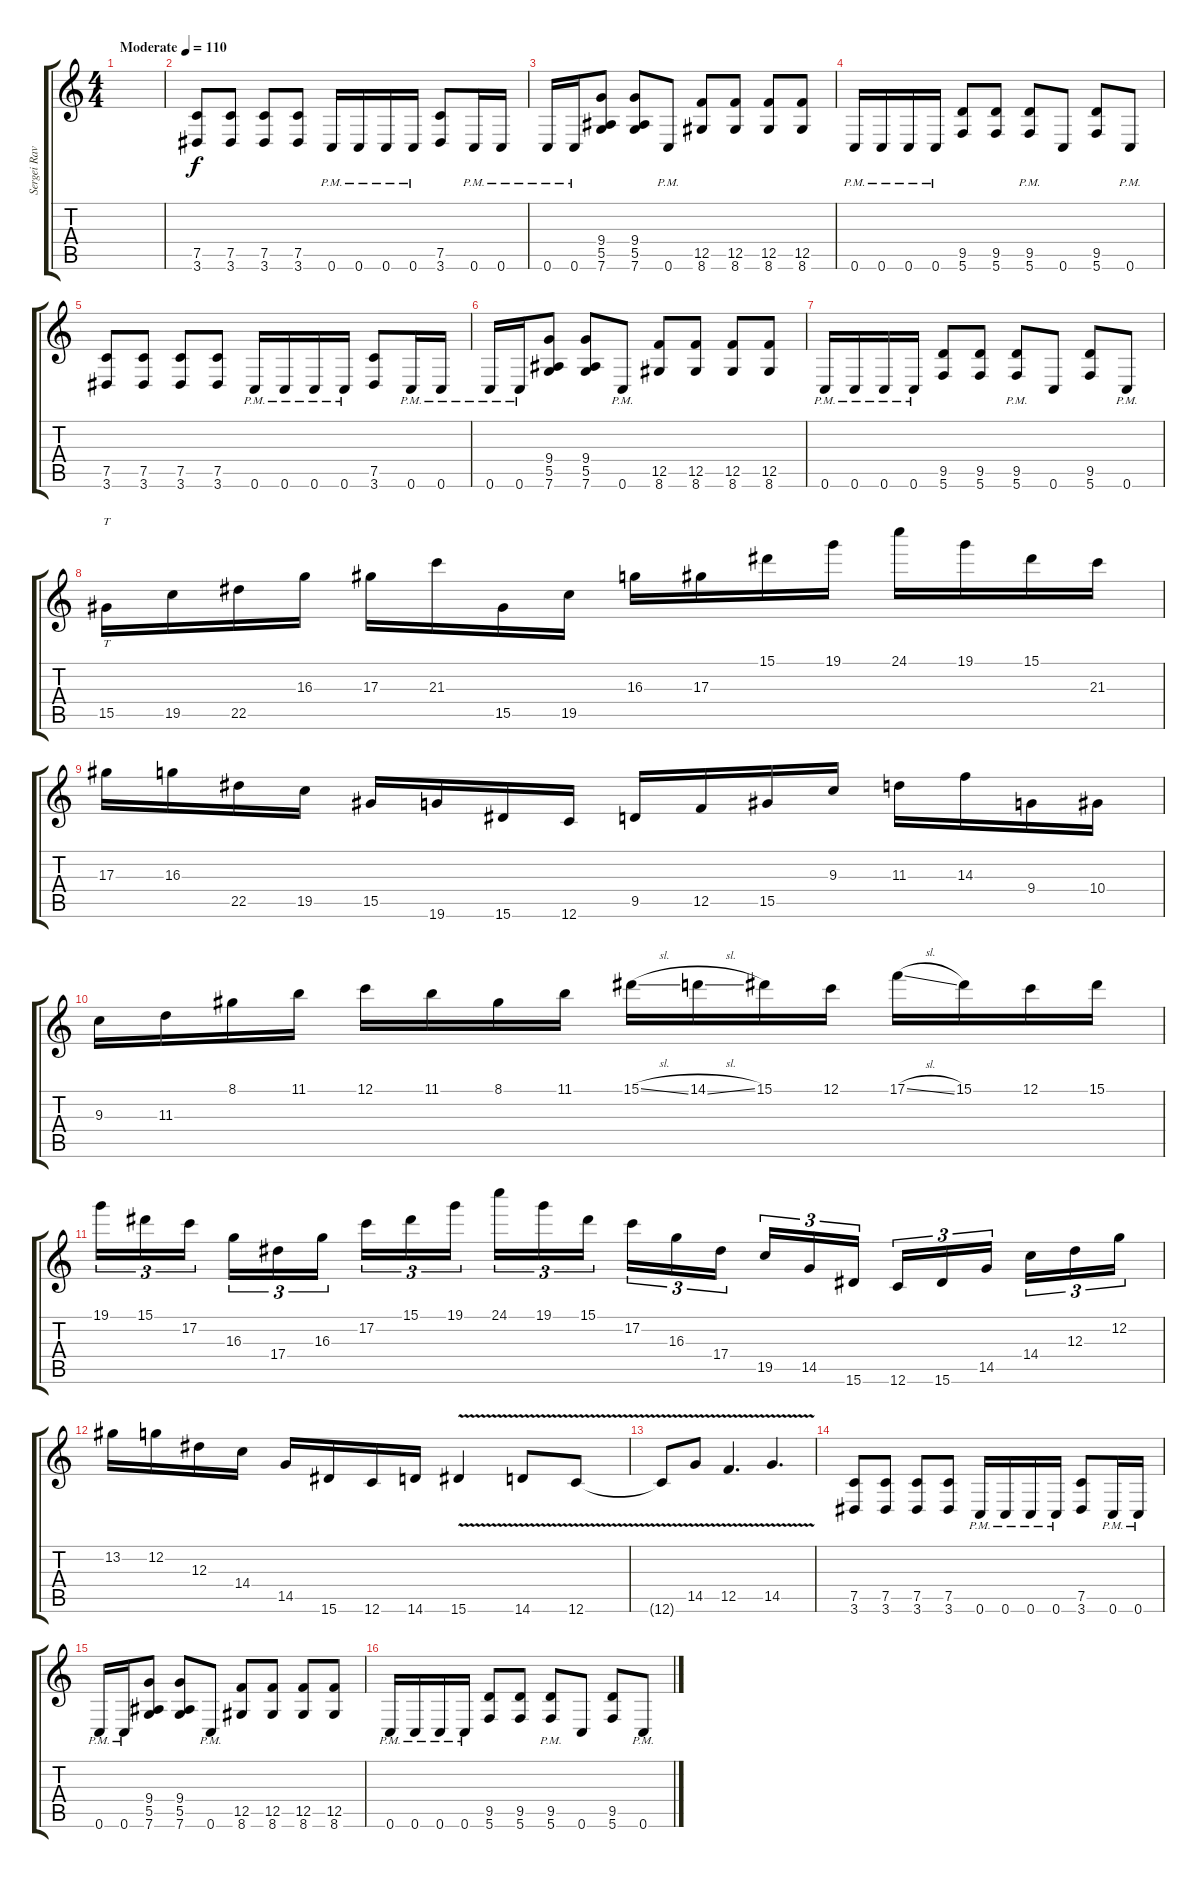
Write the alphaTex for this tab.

\track ("Sergei Ravinskiy" "Sergei Rav") {instrument distortionguitar}
\staff {score tabs}
\tuning (C4 G3 Eb3 Bb2 F2 C2) {hide}
\ts (4 4)
\tempo (110 "Moderate")
\clef g2
\ks c
|
(7.5 3.6).8 (7.5 3.6).8 (7.5 3.6).8 (7.5 3.6).8 0.6{pm}.16 0.6{pm}.16 0.6{pm}.16 0.6{pm}.16 (7.5 3.6).8 0.6{pm}.16 0.6{pm}.16 |
0.6{pm}.16 0.6{pm}.16 (9.4 5.5 7.6).8 (9.4 5.5 7.6).8 0.6{pm}.8 (12.5 8.6).8 (12.5 8.6).8 (12.5 8.6).8 (12.5 8.6).8 |
0.6{pm}.16 0.6{pm}.16 0.6{pm}.16 0.6{pm}.16 (9.5 5.6).8 (9.5 5.6).8 (9.5 5.6{pm}).8 0.6.8 (9.5 5.6).8 0.6{pm}.8 |
(7.5 3.6).8 (7.5 3.6).8 (7.5 3.6).8 (7.5 3.6).8 0.6{pm}.16 0.6{pm}.16 0.6{pm}.16 0.6{pm}.16 (7.5 3.6).8 0.6{pm}.16 0.6{pm}.16 |
0.6{pm}.16 0.6{pm}.16 (9.4 5.5 7.6).8 (9.4 5.5 7.6).8 0.6{pm}.8 (12.5 8.6).8 (12.5 8.6).8 (12.5 8.6).8 (12.5 8.6).8 |
0.6{pm}.16 0.6{pm}.16 0.6{pm}.16 0.6{pm}.16 (9.5 5.6).8 (9.5 5.6).8 (9.5 5.6{pm}).8 0.6.8 (9.5 5.6).8 0.6{pm}.8 |
15.5.16{tt} 19.5.16 22.5.16 16.3.16 17.3.16 21.3.16 15.5.16 19.5.16 16.3.16 17.3.16 15.1.16 19.1.16 24.1.16 19.1.16 15.1.16 21.3.16 |
17.3.16 16.3.16 22.5.16 19.5.16 15.5.16 19.6.16 15.6.16 12.6.16 9.5.16 12.5.16 15.5.16 9.3.16 11.3.16 14.3.16 9.4.16 10.4.16 |
9.3.16 11.3.16 8.1.16 11.1.16 12.1.16 11.1.16 8.1.16 11.1.16 15.1{sl}.16 14.1{sl}.16 15.1.16 12.1.16 17.1{sl}.16 15.1.16 12.1.16 15.1.16 |
19.1.16{tu (3 2)} 15.1.16{tu (3 2)} 17.2.16{tu (3 2) beam splitsecondary} 16.3.16{tu (3 2)} 17.4.16{tu (3 2)} 16.3.16{tu (3 2)} 17.2.16{tu (3 2)} 15.1.16{tu (3 2)} 19.1.16{tu (3 2) beam splitsecondary} 24.1.16{tu (3 2)} 19.1.16{tu (3 2)} 15.1.16{tu (3 2)} 17.2.16{tu (3 2)} 16.3.16{tu (3 2)} 17.4.16{tu (3 2) beam splitsecondary} 19.5.16{tu (3 2)} 14.5.16{tu (3 2)} 15.6.16{tu (3 2)} 12.6.16{tu (3 2)} 15.6.16{tu (3 2)} 14.5.16{tu (3 2) beam splitsecondary} 14.4.16{tu (3 2)} 12.3.16{tu (3 2)} 12.2.16{tu (3 2)} |
13.2.16 12.2.16 12.3.16 14.4.16 14.5.16 15.6.16 12.6.16 14.6.16 15.6{v}.4 14.6{v}.8 12.6{v}.8 |
12.6{t}.8 14.5{v}.8 12.5{v}.4{d} 14.5{v}.4{d} |
(7.5 3.6).8 (7.5 3.6).8 (7.5 3.6).8 (7.5 3.6).8 0.6{pm}.16 0.6{pm}.16 0.6{pm}.16 0.6{pm}.16 (7.5 3.6).8 0.6{pm}.16 0.6{pm}.16 |
0.6{pm}.16 0.6{pm}.16 (9.4 5.5 7.6).8 (9.4 5.5 7.6).8 0.6{pm}.8 (12.5 8.6).8 (12.5 8.6).8 (12.5 8.6).8 (12.5 8.6).8 |
0.6{pm}.16 0.6{pm}.16 0.6{pm}.16 0.6{pm}.16 (9.5 5.6).8 (9.5 5.6).8 (9.5 5.6{pm}).8 0.6.8 (9.5 5.6).8 0.6{pm}.8
